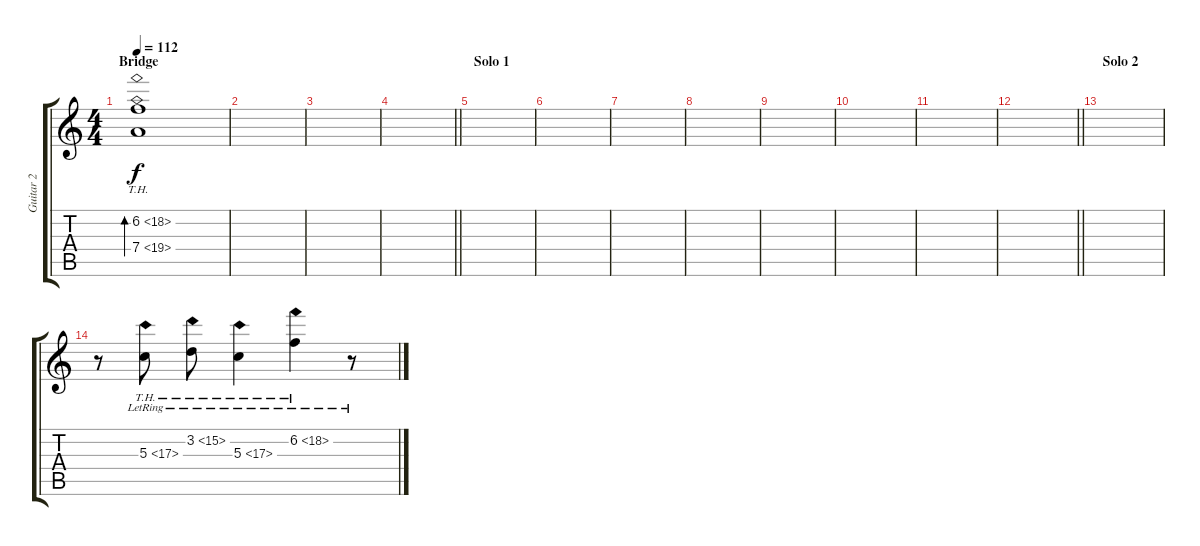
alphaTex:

\track ("Guitar 2" "Guitar 2") {instrument electricguitarmuted}
\staff {score tabs}
\tuning (E4 B3 G3 D3 A2 E2) {hide}
\ts (4 4)
\section ("" "Bridge")
\tempo 112
\clef g2
\ks c
(6.2{th 12} 7.4{th 12}).1{bd 240 dy f} |
|
|
\barLineRight lightlight
|
\section ("" "Solo 1")
|
|
|
|
|
|
|
\barLineRight lightlight
|
\section ("" "Solo 2")
|
r.8 5.3{th 12 lr}.8 3.2{th 12 lr}.8 5.3{th 12 lr}.4 6.2{th 12 lr}.4 r.8
